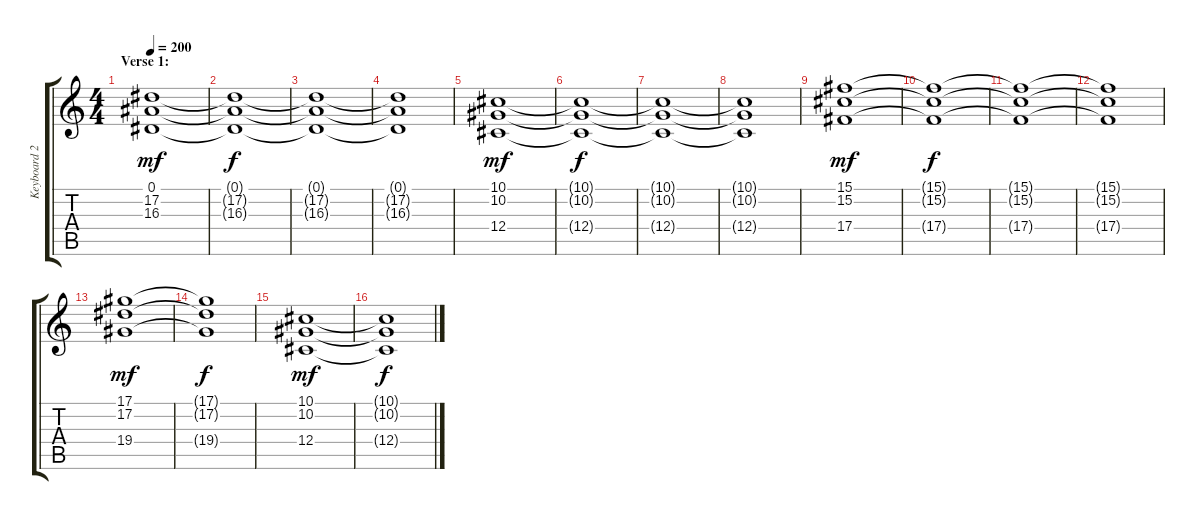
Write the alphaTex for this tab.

\track ("Keyboard 2" "Keyboard 2") {instrument stringensemble1}
\staff {score tabs}
\tuning (Eb4 Bb3 Gb3 Db3 Ab2 Eb2) {hide}
\ts (4 4)
\section ("" "Verse 1:")
\tempo 200
\clef g2
\ks c
(0.1 17.2 16.3).1{dy mf} |
(0.1{t} 17.2{t} 16.3{t}).1{dy f} |
(0.1{t} 17.2{t} 16.3{t}).1 |
(0.1{t} 17.2{t} 16.3{t}).1 |
(10.1 10.2 12.4).1{dy mf} |
(10.1{t} 10.2{t} 12.4{t}).1{dy f} |
(10.1{t} 10.2{t} 12.4{t}).1 |
(10.1{t} 10.2{t} 12.4{t}).1 |
(15.1 15.2 17.4).1{dy mf} |
(15.1{t} 15.2{t} 17.4{t}).1{dy f} |
(15.1{t} 15.2{t} 17.4{t}).1 |
(15.1{t} 15.2{t} 17.4{t}).1 |
(17.1 17.2 19.4).1{dy mf} |
(17.1{t} 17.2{t} 19.4{t}).1{dy f} |
(10.1 10.2 12.4).1{dy mf} |
(10.1{t} 10.2{t} 12.4{t}).1{dy f}
